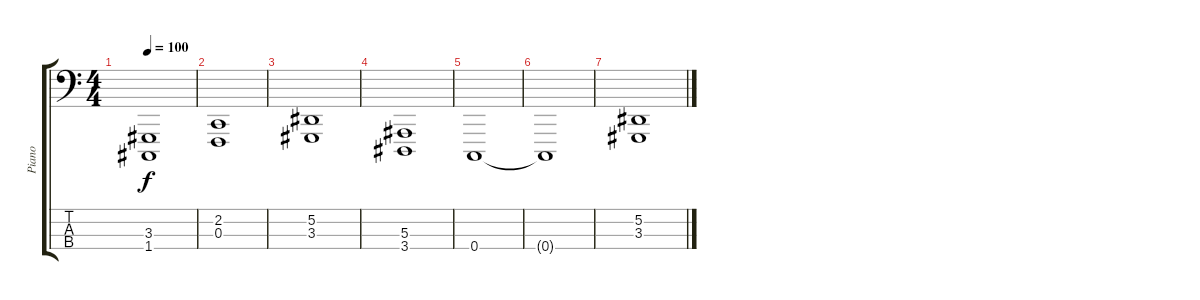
\track ("Piano" "Piano") {instrument acousticgrandpiano}
\staff {score tabs}
\tuning (Eb2 Bb1 F1 C1) {hide}
\ts (4 4)
\tempo 100
\clef f4
\ks c
(3.3 1.4).1{dy f} |
(2.2 0.3).1 |
(5.2 3.3).1 |
(5.3 3.4).1 |
0.4.1 |
0.4{t}.1 |
(5.2 3.3).1
